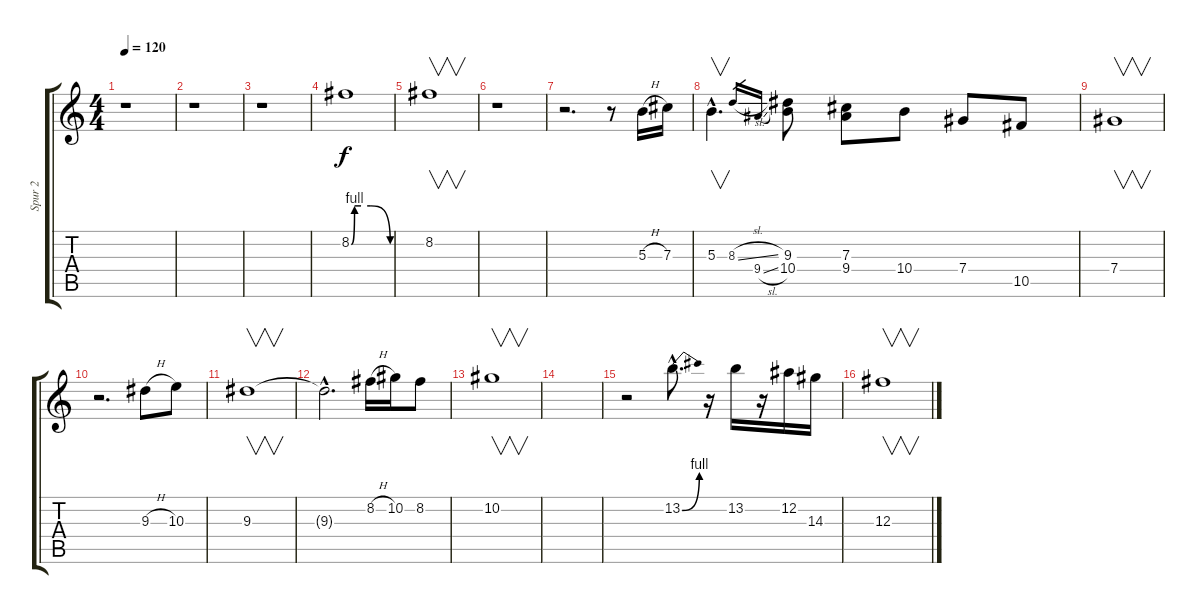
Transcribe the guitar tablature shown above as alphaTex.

\track ("Spur 2" "Spur 2") {instrument electricguitarjazz}
\staff {score tabs}
\tuning (Eb4 Bb3 Gb3 Db3 Ab2 Eb2) {hide}
\ts (4 4)
\tempo 120
\clef g2
\ks c
r.1{dy f instrument electricguitarjazz} |
r.1 |
r.1 |
8.2{be (custom 0 0 5 4 15 4 30 4 60 0)}.1 |
8.2.1{v} |
r.1 |
r.2{d} r.8 5.3{h}.16 7.3.16 |
5.3{hac}.4{v d} 8.3{sl}.16{gr} 9.4{sl}.16{gr} (9.3 10.4).8 (7.3 9.4).8 10.4.8 7.4.8 10.5.8 |
7.4.1{v} |
r.2{d} 9.3{h}.8 10.3.8 |
9.3.1{v} |
9.3{hac t}.2{d} 8.2{h}.16 10.2.16 8.2.8 |
10.2.1{v} |
|
r.2 13.2{be (bend 0 0 60 4) hac}.8{d} r.16 13.2.16 r.16 12.2.16 14.3.16 |
12.3.1{v}
